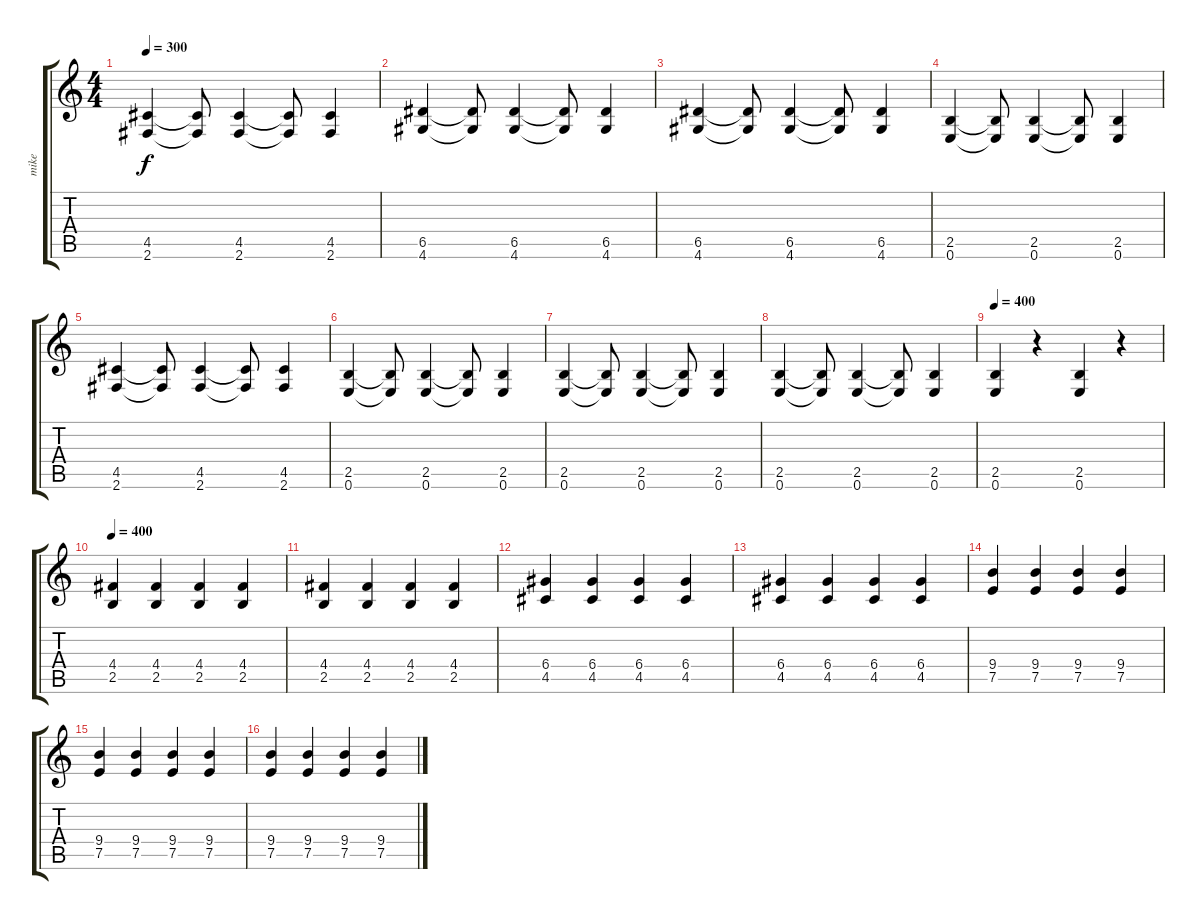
\track ("mike" "mike") {instrument distortionguitar}
\staff {score tabs}
\tuning (E4 B3 G3 D3 A2 E2) {hide}
\ts (4 4)
\tempo 300
\clef g2
\ks c
(4.5 2.6).4{dy f} (4.5{t} 2.6{t}).8 (4.5 2.6).4 (4.5{t} 2.6{t}).8 (4.5 2.6).4 |
(6.5 4.6).4 (6.5{t} 4.6{t}).8 (6.5 4.6).4 (6.5{t} 4.6{t}).8 (6.5 4.6).4 |
(6.5 4.6).4 (6.5{t} 4.6{t}).8 (6.5 4.6).4 (6.5{t} 4.6{t}).8 (6.5 4.6).4 |
(2.5 0.6).4 (2.5{t} 0.6{t}).8 (2.5 0.6).4 (2.5{t} 0.6{t}).8 (2.5 0.6).4 |
(4.5 2.6).4 (4.5{t} 2.6{t}).8 (4.5 2.6).4 (4.5{t} 2.6{t}).8 (4.5 2.6).4 |
(2.5 0.6).4 (2.5{t} 0.6{t}).8 (2.5 0.6).4 (2.5{t} 0.6{t}).8 (2.5 0.6).4 |
(2.5 0.6).4 (2.5{t} 0.6{t}).8 (2.5 0.6).4 (2.5{t} 0.6{t}).8 (2.5 0.6).4 |
(2.5 0.6).4 (2.5{t} 0.6{t}).8 (2.5 0.6).4 (2.5{t} 0.6{t}).8 (2.5 0.6).4 |
\tempo 400
(2.5 0.6).4 r.4 (2.5 0.6).4 r.4 |
\tempo 400
(4.4 2.5).4 (4.4 2.5).4 (4.4 2.5).4 (4.4 2.5).4 |
(4.4 2.5).4 (4.4 2.5).4 (4.4 2.5).4 (4.4 2.5).4 |
(6.4 4.5).4 (6.4 4.5).4 (6.4 4.5).4 (6.4 4.5).4 |
(6.4 4.5).4 (6.4 4.5).4 (6.4 4.5).4 (6.4 4.5).4 |
(9.4 7.5).4 (9.4 7.5).4 (9.4 7.5).4 (9.4 7.5).4 |
(9.4 7.5).4 (9.4 7.5).4 (9.4 7.5).4 (9.4 7.5).4 |
(9.4 7.5).4 (9.4 7.5).4 (9.4 7.5).4 (9.4 7.5).4
